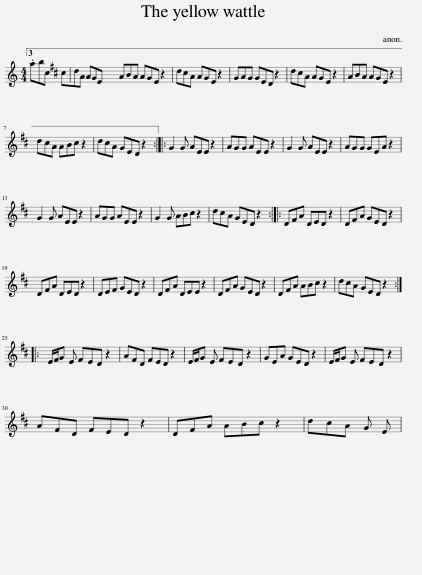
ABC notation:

X:1
L:1/8
M:4/4
I:linebreak $
K:C
V:1 treble
V:1
 .abc ^cdA AGE | ABA AGE z2 | d^cA AGE z2 | GAG GED z2 | d^cA AGE z2 | %5
 ABA AGE z2 |$ d^cA ABc z2 | d^cA GED z2 :: G2 G AEE z2 | AGG AEE z2 | %10
 G2 G AEE z2 | AGG GEA z2 |$ G2 G AEE z2 | AGG AEE z2 | G2 G AB^c z2 | %15
 d^cA GED z2 :: D^FA DED z2 | D^FA GED z2 |$ D^FA DED z2 | DE^F GED z2 | %20
 D^FA DEE z2 | D^FA GED z2 | D^FA AB^c z2 | d^cA GED z2 ::$ E/^F/G E FED z2 | %25
 A^FD FED z2 | E/^F/G E FED z2 | GEA GED z2 | E/^F/G E FED z2 |$ A^FD FED z2 | %30
 D^FA AB^c z2 | d^cA G E | %32
